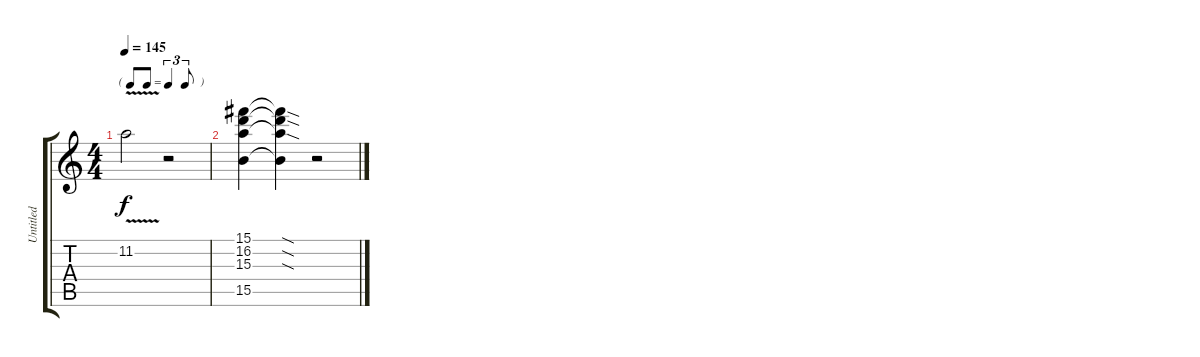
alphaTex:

\track ("Untitled" "Untitled") {instrument overdrivenguitar}
\staff {score tabs}
\tuning (Eb4 Bb3 Gb3 Db3 Ab2 Eb2) {hide}
\ts (4 4)
\tf triplet8th
\tempo 145
\clef g2
\ks c
11.2{v t}.2{dy f} r.2 |
(15.1 16.2 15.3 15.5).4 (15.1{sod t} 16.2{sod t} 15.3{sod t} 15.5{t}).4 r.2
